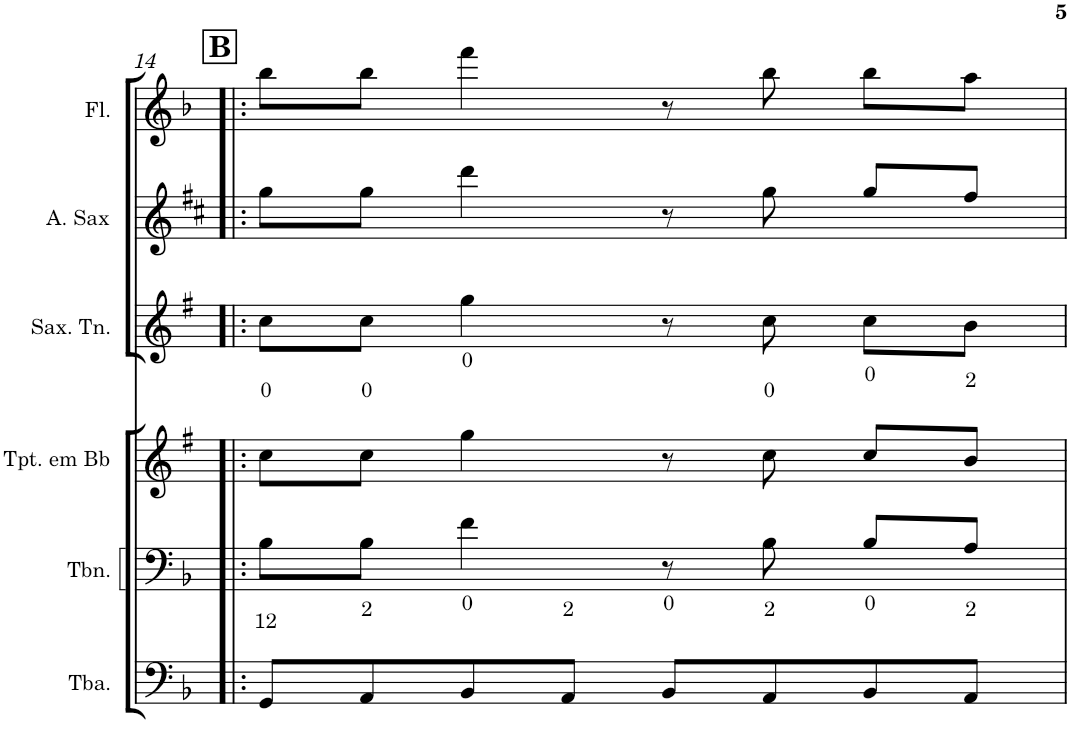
**kern	**kern	**kern	**kern	**kern	**kern
*part6	*part5	*part4	*part3	*part2	*part1
*staff6	*staff5	*staff4	*staff3	*staff2	*staff1
*I"Tuba	*I"Trombone	*I"Trompete em Bb	*I"Saxofone Tenor	*I"Saxofone Alto	*I"Flauta Transversal
*I'Tba.	*I'Tbn.	*I'Tpt. em Bb	*I'Sax. Tn.	*	*I'Fl.
!!LO:PB:g=z
*clefF4	*clefF4	*clefG2	*clefG2	*clefG2	*clefG2
*	*	*Trd1c2	*Trd8c14	*Trd5c9	*
*k[b-]	*k[b-]	*k[f#]	*k[f#]	*k[f#c#]	*k[b-]
*M4/4	*M4/4	*M4/4	*M4/4	*M4/4	*M4/4
!!LO:REH:place=s1:a:B:cj:fs=14:t=B
=14!|:	=14!|:	=14!|:	=14!|:	=14!|:	=14!|:
8GG/L	8B-\L	8cc\L	8cc\L	8gg\L	8bb-\L
8AA/	8B-\J	8cc\J	8cc\J	8gg\J	8bb-\J
8BB-/	4f\	4gg\	4gg\	4ddd\	4fff\
8AA/J	.	.	.	.	.
8BB-/L	8r	8r	8r	8r	8r
8AA/	8B-\	8cc\	8cc\	8gg\	8bb-\
8BB-/	8B-/L	8cc/L	8cc\L	8gg/L	8bb-\L
8AA/J	8A/J	8b/J	8b\J	8ff#/J	8aa\J
=	=	=	=	=	=
*-	*-	*-	*-	*-	*-
